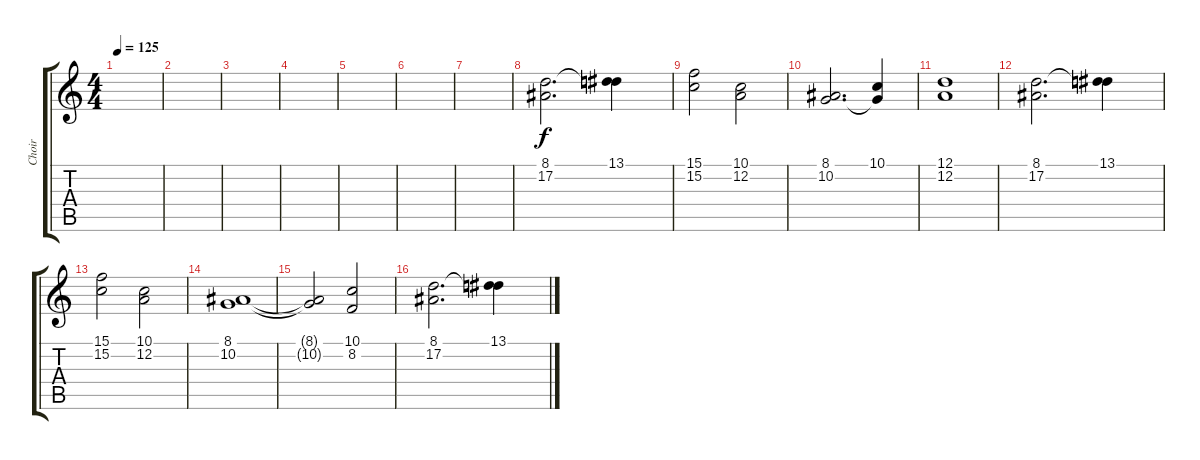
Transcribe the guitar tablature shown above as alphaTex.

\track ("Choir" "Choir") {instrument choiraahs}
\staff {score tabs}
\tuning (D4 A3 F3 C3 G2 D2) {hide}
\ts (4 4)
\tempo 125
\clef g2
\ks c
|
|
|
|
|
|
|
(8.1 17.2).2{d} (13.1 17.2{t}).4 |
(15.1 15.2).2 (10.1 12.2).2 |
(8.1 10.2).2{d} (10.1 10.2{t}).4 |
(12.1 12.2).1 |
(8.1 17.2).2{d} (13.1 17.2{t}).4 |
(15.1 15.2).2 (10.1 12.2).2 |
(8.1 10.2).1 |
(8.1{t} 10.2{t}).2 (10.1 8.2).2 |
(8.1 17.2).2{d} (13.1 17.2{t}).4
